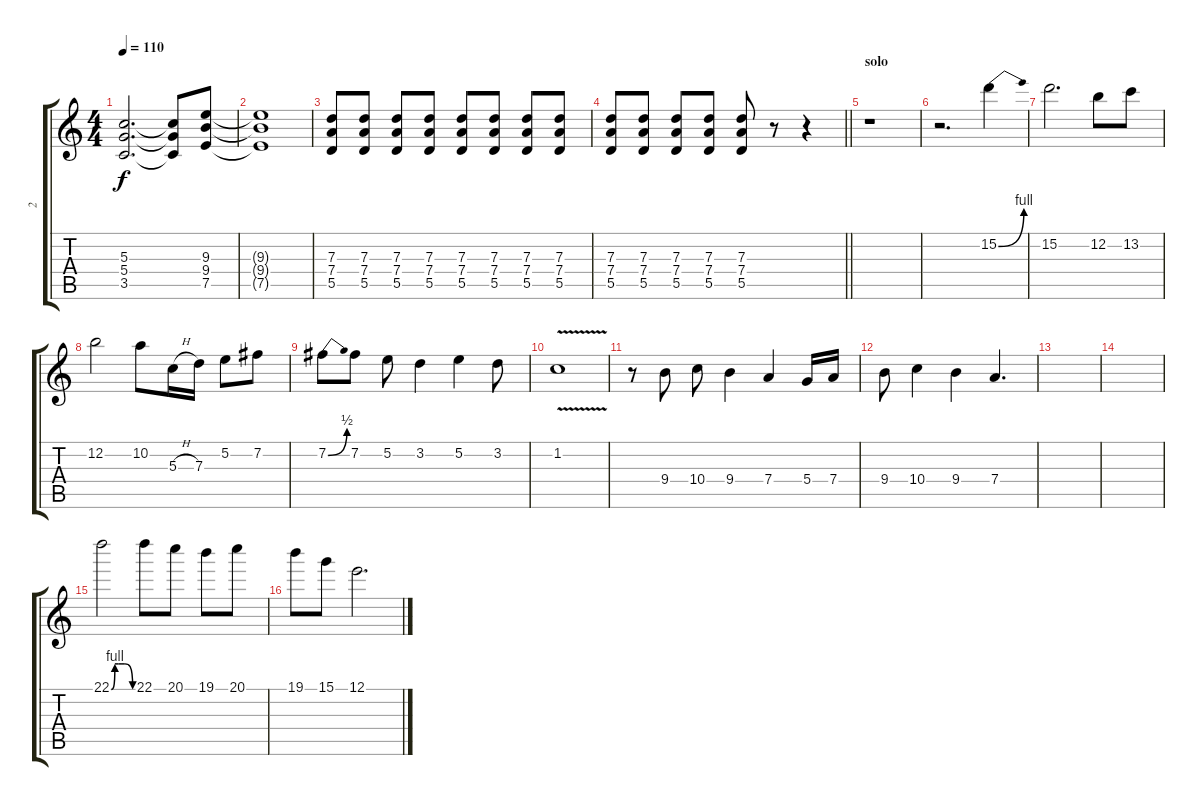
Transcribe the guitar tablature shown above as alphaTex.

\track ("2" "2") {instrument electricguitarclean}
\staff {score tabs}
\tuning (E4 B3 G3 D3 A2 E2) {hide}
\ts (4 4)
\tempo 110
\clef g2
\ks c
(5.3 5.4 3.5).2{d dy f} (5.3{t} 5.4{t} 3.5{t}).8 (9.3 9.4 7.5).8 |
(9.3{t} 9.4{t} 7.5{t}).1 |
(7.3 7.4 5.5).8 (7.3 7.4 5.5).8 (7.3 7.4 5.5).8 (7.3 7.4 5.5).8 (7.3 7.4 5.5).8 (7.3 7.4 5.5).8 (7.3 7.4 5.5).8 (7.3 7.4 5.5).8 |
\barLineRight lightlight
(7.3 7.4 5.5).8 (7.3 7.4 5.5).8 (7.3 7.4 5.5).8 (7.3 7.4 5.5).8 (7.3 7.4 5.5).8 r.8 r.4 |
\section ("" "solo")
r.1 |
r.2{d} 15.2{be (bend 0 0 60 4)}.4 |
15.2.2{d} 12.2.8 13.2.8 |
12.2.2 10.2.8 5.3{h}.16 7.3.16 5.2.8 7.2.8 |
7.2{be (bend 0 0 60 2)}.8 7.2.8 5.2.8 3.2.4 5.2.4 3.2.8 |
1.2{v}.1 |
r.8 9.4.8 10.4.8 9.4.4 7.4.4 5.4.16 7.4.16 |
9.4.8 10.4.4 9.4.4 7.4.4{d} |
|
|
22.1{be (custom 0 0 10 4 20 4 30 4 38 4 60 0)}.2 22.1.8 20.1.8 19.1.8 20.1.8 |
19.1.8 15.1.8 12.1.2{d}
